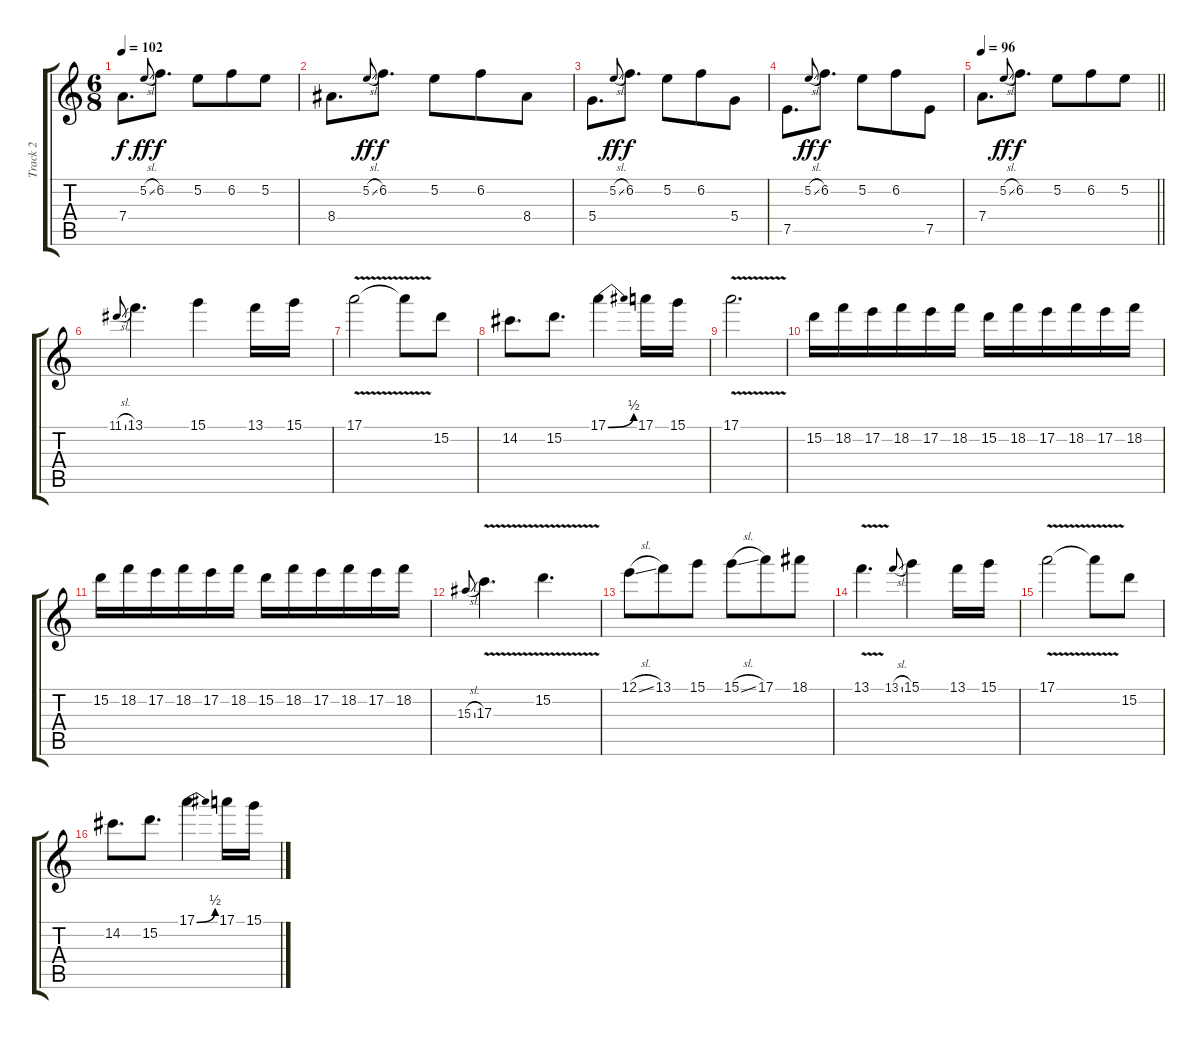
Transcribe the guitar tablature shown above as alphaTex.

\track ("Track 2" "Track 2") {instrument distortionguitar}
\staff {score tabs}
\tuning (E4 B3 G3 D3 A2 D2) {hide}
\ts (6 8)
\tempo 102
\clef g2
\ks c
7.4.8{d dy f} 5.2{sl}.8{gr onbeat dy ff} 6.2.8{d dy f} 5.2.8 6.2.8 5.2.8 |
8.4.8{d} 5.2{sl}.8{gr onbeat dy ff} 6.2.8{d dy f} 5.2.8 6.2.8 8.4.8 |
5.4.8{d} 5.2{sl}.8{gr onbeat dy ff} 6.2.8{d dy f} 5.2.8 6.2.8 5.4.8 |
7.5.8{d} 5.2{sl}.8{gr onbeat dy ff} 6.2.8{d dy f} 5.2.8 6.2.8 7.5.8 |
\tempo 96
\barLineRight lightlight
7.4.8{d} 5.2{sl}.8{gr onbeat dy ff} 6.2.8{d dy f} 5.2.8 6.2.8 5.2.8 |
11.1{sl}.8{gr onbeat} 13.1.4{d volume 13} 15.1.4 13.1.16 15.1.16 |
17.1{v}.2 17.1{t}.8 15.2.8 |
14.2.8{d} 15.2.8{d} 17.1{be (bend 0 0 60 2)}.4 17.1.16 15.1.16 |
17.1{v}.2{d} |
15.2.16 18.2.16 17.2.16 18.2.16 17.2.16 18.2.16 15.2.16 18.2.16 17.2.16 18.2.16 17.2.16 18.2.16 |
15.2.16 18.2.16 17.2.16 18.2.16 17.2.16 18.2.16 15.2.16 18.2.16 17.2.16 18.2.16 17.2.16 18.2.16 |
15.3{sl}.8{gr onbeat} 17.3{v}.4{d} 15.2{v}.4{d} |
12.1{sl}.8 13.1.8 15.1.8 15.1{sl}.8 17.1.8 18.1.8 |
13.1{v}.4{d} 13.1{sl}.8{gr onbeat} 15.1.4 13.1.16 15.1.16 |
17.1{v}.2 17.1{t}.8 15.2.8 |
14.2.8{d} 15.2.8{d} 17.1{be (bend 0 0 60 2)}.4 17.1.16 15.1.16
